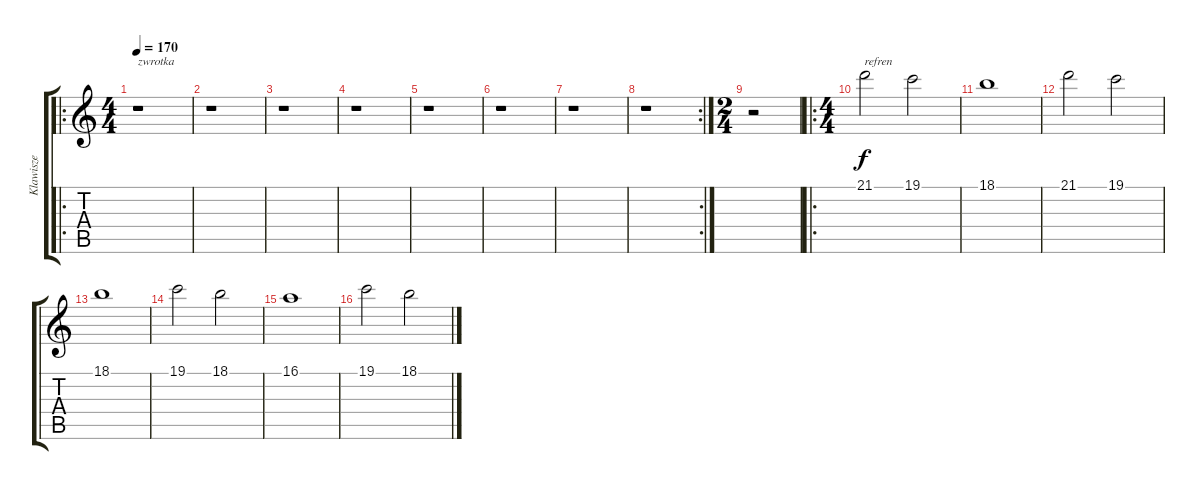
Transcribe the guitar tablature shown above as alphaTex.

\track ("Klawisze" "Klawisze") {instrument tubularbells}
\staff {score tabs}
\tuning (F4 C4 Ab3 Eb3 Bb2 F2) {hide}
\ro
\ts (4 4)
\tempo 170
\clef g2
\ks c
r.1{txt "zwrotka" dy f} |
r.1 |
r.1 |
r.1 |
r.1 |
r.1 |
r.1 |
\rc 2
r.1 |
\ts (2 4)
r.2 |
\ro
\ts (4 4)
21.1.2{txt "refren"} 19.1.2 |
18.1.1 |
21.1.2 19.1.2 |
18.1.1 |
19.1.2 18.1.2 |
16.1.1 |
19.1.2 18.1.2
